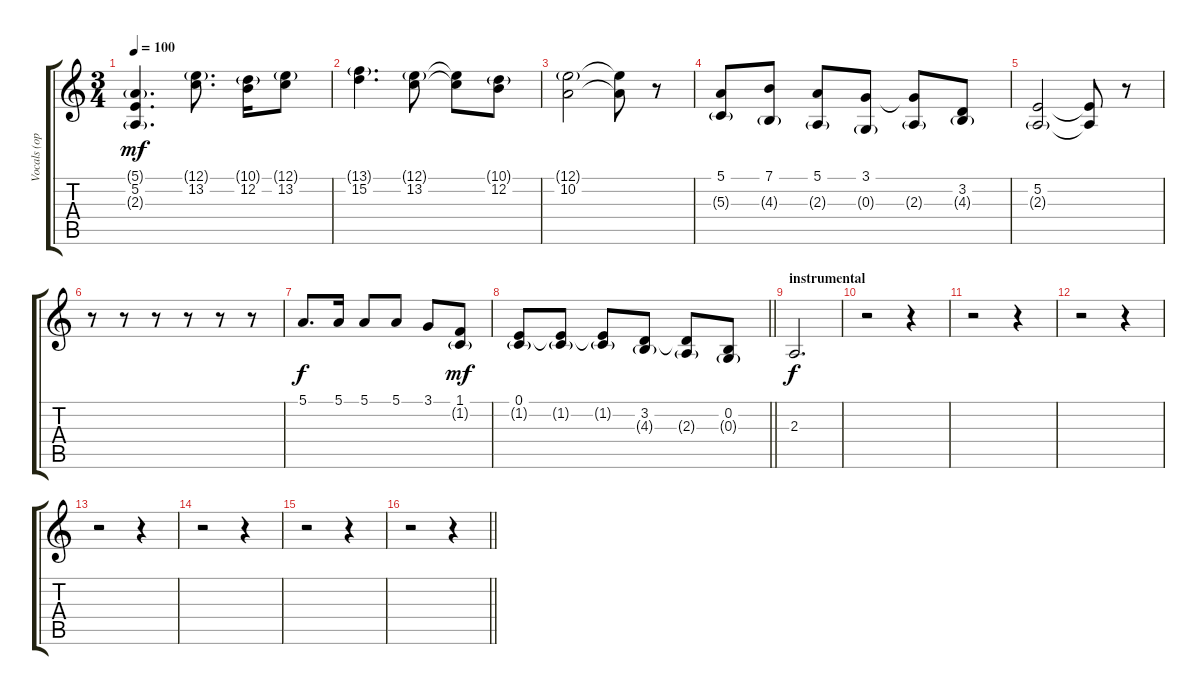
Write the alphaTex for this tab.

\track ("Vocals (optional)" "Vocals (op") {instrument bassoon}
\staff {score tabs}
\tuning (E4 B3 G3 D3 A2 E2) {hide}
\ts (3 4)
\tempo 100
\clef g2
\ks c
(5.1{g} 5.2 2.3{g}).4{d dy mf} (12.1{g} 13.2).8{d} (10.1{g} 12.2).16 (12.1{g} 13.2).8 |
(13.1{g} 15.2).4{d} (12.1{g} 13.2).8 (12.1{t} 13.2{t}).8 (10.1{g} 12.2).8 |
(12.1{g} 10.2).2 (12.1{t} 10.2{t}).8 r.8 |
(5.1 5.3{g}).8 (7.1 4.3{g}).8 (5.1 2.3{g}).8 (3.1 0.3{g}).8 (3.1{t} 2.3{g}).8 (3.2 4.3{g}).8 |
(5.2 2.3{g}).2 (5.2{t} 2.3{t}).8 r.8 |
r.8 r.8 r.8 r.8 r.8 r.8 |
5.1.8{d dy f} 5.1.16 5.1.8 5.1.8 3.1.8 (1.1 1.2{g}).8{dy mf} |
\barLineRight lightlight
(0.1 1.2{g}).8 (0.1{t} 1.2{g}).8 (0.1{t} 1.2{g}).8 (3.2 4.3{g}).8 (3.2{t} 2.3{g}).8 (0.2 0.3{g}).8 |
\section ("" "instrumental")
2.3.2{d dy f} |
r.2 r.4 |
r.2 r.4 |
r.2 r.4 |
r.2 r.4 |
r.2 r.4 |
r.2 r.4 |
\barLineRight lightlight
r.2 r.4
